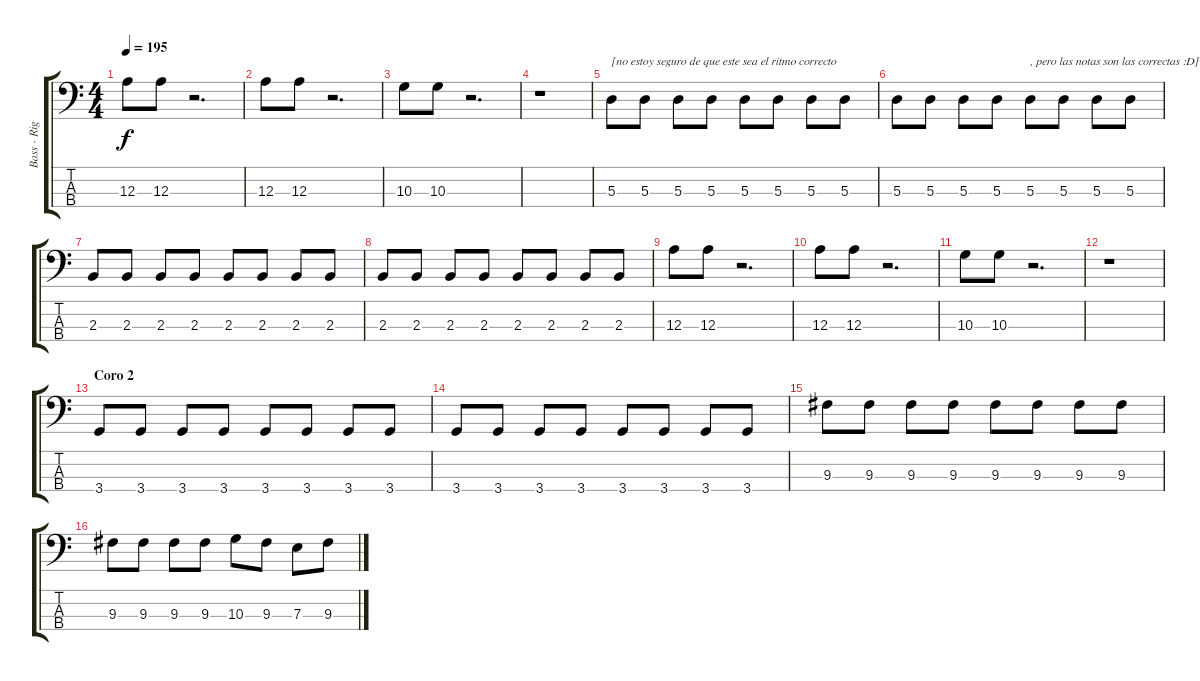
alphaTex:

\track ("Bass - Rigo" "Bass - Rig") {instrument electricbasspick}
\staff {score tabs}
\tuning (G2 D2 A1 E1) {hide}
\ts (4 4)
\tempo 195
\clef f4
\ks c
12.3.8{dy f} 12.3.8 r.2{d} |
12.3.8 12.3.8 r.2{d} |
10.3.8 10.3.8 r.2{d} |
r.1 |
5.3.8{txt "[no estoy seguro de que este sea el ritmo correcto"} 5.3.8 5.3.8 5.3.8 5.3.8 5.3.8 5.3.8 5.3.8 |
5.3.8 5.3.8 5.3.8 5.3.8 5.3.8{txt ", pero las notas son las correctas :D]"} 5.3.8 5.3.8 5.3.8 |
2.3.8 2.3.8 2.3.8 2.3.8 2.3.8 2.3.8 2.3.8 2.3.8 |
2.3.8 2.3.8 2.3.8 2.3.8 2.3.8 2.3.8 2.3.8 2.3.8 |
12.3.8 12.3.8 r.2{d} |
12.3.8 12.3.8 r.2{d} |
10.3.8 10.3.8 r.2{d} |
r.1 |
\section ("" "Coro 2")
3.4.8 3.4.8 3.4.8 3.4.8 3.4.8 3.4.8 3.4.8 3.4.8 |
3.4.8 3.4.8 3.4.8 3.4.8 3.4.8 3.4.8 3.4.8 3.4.8 |
9.3.8 9.3.8 9.3.8 9.3.8 9.3.8 9.3.8 9.3.8 9.3.8 |
9.3.8 9.3.8 9.3.8 9.3.8 10.3.8 9.3.8 7.3.8 9.3.8
